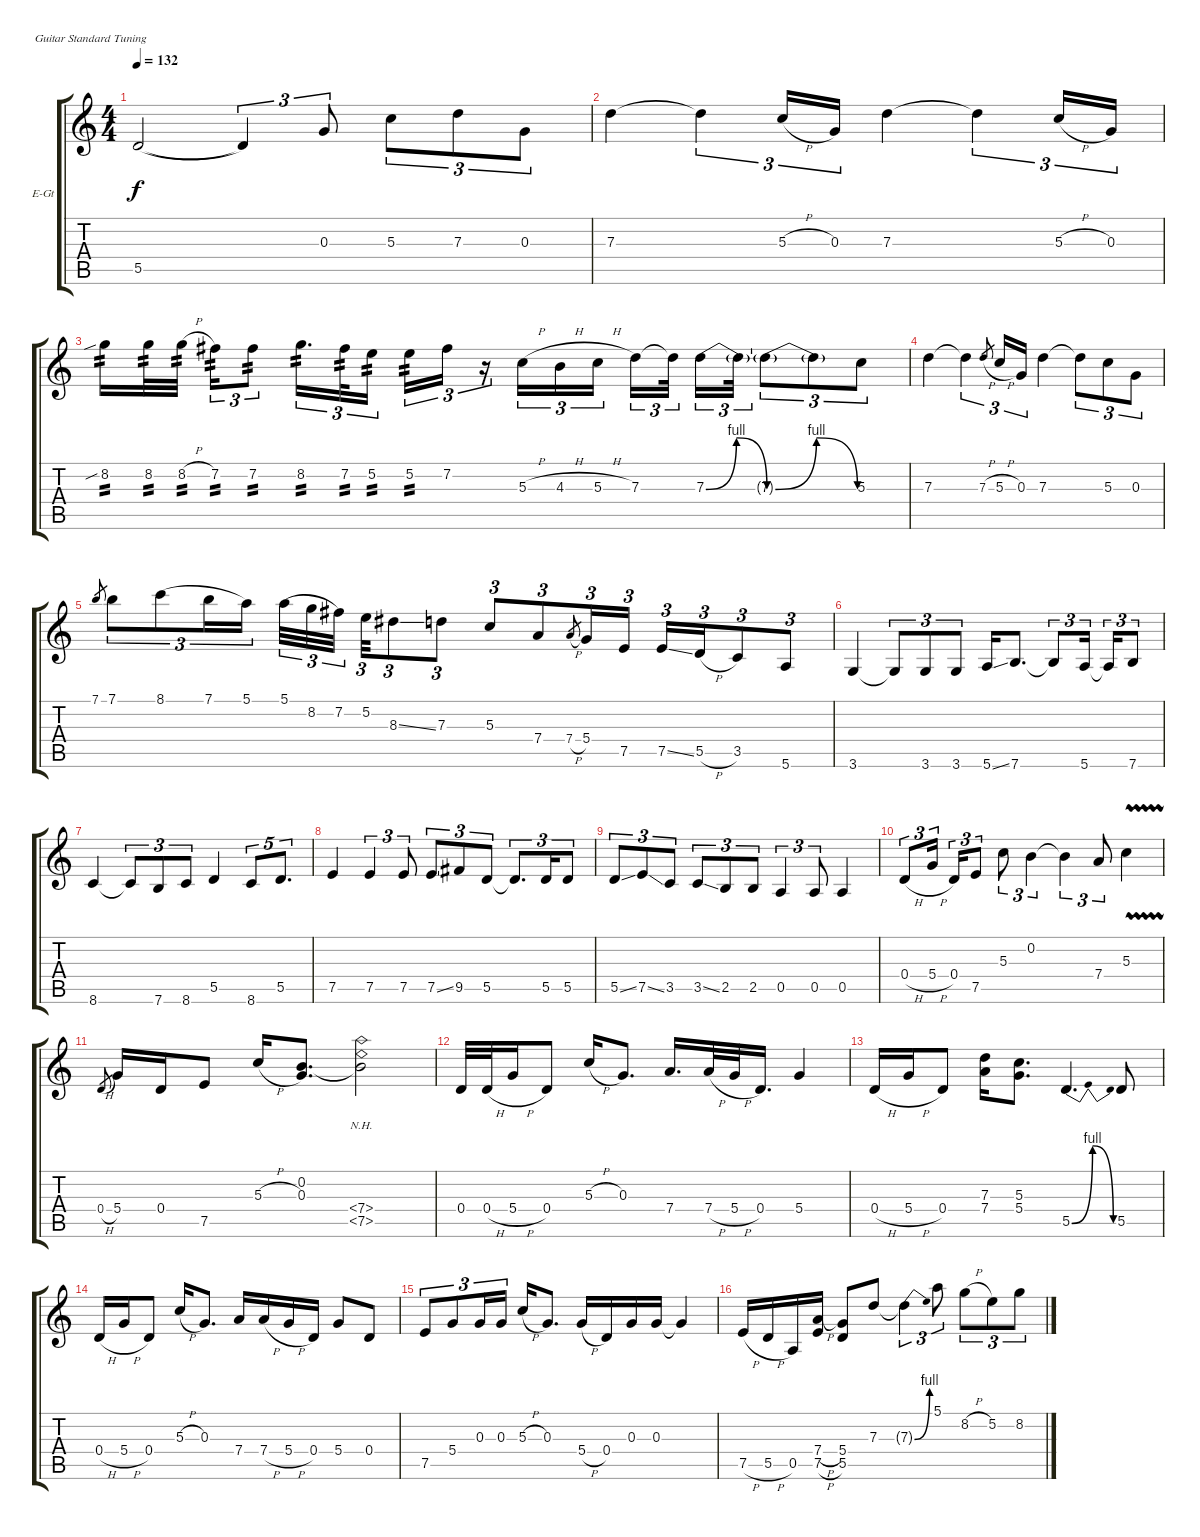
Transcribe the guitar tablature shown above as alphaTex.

\defaultSystemsLayout 4
\bracketExtendMode groupsimilarinstruments
\multiTrackTrackNamePolicy hidden
\firstSystemTrackNameOrientation horizontal
\otherSystemsTrackNameOrientation horizontal
\track ("Electric Guitar" "E-Gt") {instrument electricguitarclean}
\staff {score tabs}
\tuning (E4 B3 G3 D3 A2 E2)
\ts (4 4)
\tempo 132
\clef g2
\ks c
5.5.2{dy f legatoorigin} 5.5{t}.4{tu (3 2)} 0.3.8{tu (3 2)} 5.3.8{tu (3 2)} 7.3.8{tu (3 2)} 0.3.8{tu (3 2)} |
7.3.4 7.3{t}.4{tu (3 2)} 5.3{h}.16{tu (3 2)} 0.3.16{tu (3 2)} 7.3.4 7.3{t}.4{tu (3 2)} 5.3{h}.16{tu (3 2)} 0.3.16{tu (3 2)} |
8.2{sib}.16{tp 2} 8.2.32{tp 2} 8.2{h}.32{tp 2} 7.2.16{tu (3 2) tp 2} 7.2.8{tu (3 2) tp 2} 8.2.16{d tu (3 2) tp 2} 7.2.32{tu (3 2) tp 2} 5.2.16{tu (3 2) tp 2} 5.2.16{tu (3 2) tp 2} 7.2.16{tu (3 2)} r.16{tu (3 2)} 5.3{h}.16{tu (3 2)} 4.3{h}.16{tu (3 2)} 5.3{h}.16{tu (3 2)} 7.3.16{tu (3 2)} 7.3{t}.32{tu (3 2)} 7.3{be (bendrelease 0 0 16.2 4 38.4 4 59.4 0)}.16{tu (3 2)} 7.3{t}.32{tu (3 2)} 7.3{be (bendrelease 0 0 21 4 33 4 59.4 0) t}.8{tu (3 2)} 7.3{t}.8{tu (3 2)} 5.3.8{tu (3 2)} |
7.3.4 7.3{t}.4{tu (3 2)} 7.3{h}.8{tu (3 2) gr} 5.3{h}.16{tu (3 2)} 0.3.16{tu (3 2)} 7.3.4 7.3{t}.8{tu (3 2)} 5.3.8{tu (3 2)} 0.3.8{tu (3 2)} |
7.1.8{tu (3 2) gr} 7.1.8{tu (3 2)} 8.1.8{tu (3 2) legatoorigin} 7.1.16{tu (3 2) legatoorigin} 5.1.16{tu (3 2)} 5.1.32{tu (3 2) legatoorigin} 8.2.32{tu (3 2) legatoorigin} 7.2.32{tu (3 2)} 5.2.32{tu (3 2)} 8.3{ss}.8{tu (3 2)} 7.3.8{tu (3 2)} 5.3.8{tu (3 2)} 7.4.8{tu (3 2)} 7.4{h}.8{tu (3 2) gr} 5.4.16{tu (3 2)} 7.5.16{tu (3 2)} 7.5{ss}.16{tu (3 2)} 5.5{h}.16{tu (3 2)} 3.5.8{tu (3 2)} 5.6.8{tu (3 2)} |
3.6.4 3.6{t}.8{tu (3 2)} 3.6.8{tu (3 2)} 3.6.8{tu (3 2)} 5.6{ss}.16 7.6.8{d} 7.6{t}.8{tu (3 2)} 5.6.16{tu (3 2)} 5.6{t}.16{tu (3 2)} 7.6.8{tu (3 2)} |
8.6.4 8.6{t}.8{tu (3 2)} 7.6.8{tu (3 2)} 8.6.8{tu (3 2)} 5.5.4 8.6.8{tu (5 4)} 5.5.8{d tu (5 4)} |
7.5.4 7.5.4{tu (3 2)} 7.5.8{tu (3 2)} 7.5{ss}.8{tu (3 2)} 9.5.8{tu (3 2)} 5.5.8{tu (3 2)} 5.5{t}.8{d tu (3 2)} 5.5.16{tu (3 2)} 5.5.8{tu (3 2)} |
5.5{ss}.8{tu (3 2)} 7.5{ss}.8{tu (3 2)} 3.5.8{tu (3 2)} 3.5{ss}.8{tu (3 2)} 2.5.8{tu (3 2)} 2.5.8{tu (3 2)} 0.5.4{tu (3 2)} 0.5.8{tu (3 2)} 0.5.4 |
0.4{h}.8{tu (3 2)} 5.4{h}.16{tu (3 2)} 0.4.16{tu (3 2)} 7.5.8{tu (3 2)} 5.3.8{tu (3 2)} 0.2.4{tu (3 2)} 0.2{t}.4{tu (3 2)} 7.4.8{tu (3 2)} 5.3{vw}.4 |
0.4{h}.8{gr} 5.4.16 0.4.16 7.5.8 5.3{h}.16 (0.2 0.3).8{d} (0.2{t} 7.5{nh} 7.4{nh}).2 |
0.4.32 0.4{h}.32 5.4{h}.16 0.4.8 5.3{h}.16 0.3.8{d} 7.4.16{d} 7.4{h}.32 5.4{h}.32 0.4.16{d} 5.4.4 |
0.4{h}.16 5.4{h}.16 0.4.8 (7.3 7.4).16 (5.3 5.4).8{d} 5.5{be (bendrelease 0 0 4.2 4 9.6 4 15 0)}.4{d} 5.5.8 |
0.4{h}.16 5.4{h}.16 0.4.8 5.3{h}.16 0.3.8{d} 7.4.16 7.4{h}.16 5.4{h}.16 0.4.16 5.4.8 0.4.8 |
7.5.8{tu (3 2)} 5.4.8{tu (3 2)} 0.3.16{tu (3 2)} 0.3.16{tu (3 2)} 5.3{h}.16 0.3.8{d} 5.4{h}.16 0.4.16 0.3.16 0.3.16 0.3{t}.4 |
7.5{h}.16 5.5{h}.16 0.5.16 (7.5{h} 7.4{h}).16 (5.4 5.5).8 7.3.8 7.3{be (bend 0 0 28.799999999999997 4) t}.4{tu (3 2)} 5.1.8{tu (3 2)} 8.2{h}.8{tu (3 2)} 5.2.8{tu (3 2)} 8.2{ss}.8{tu (3 2)}
